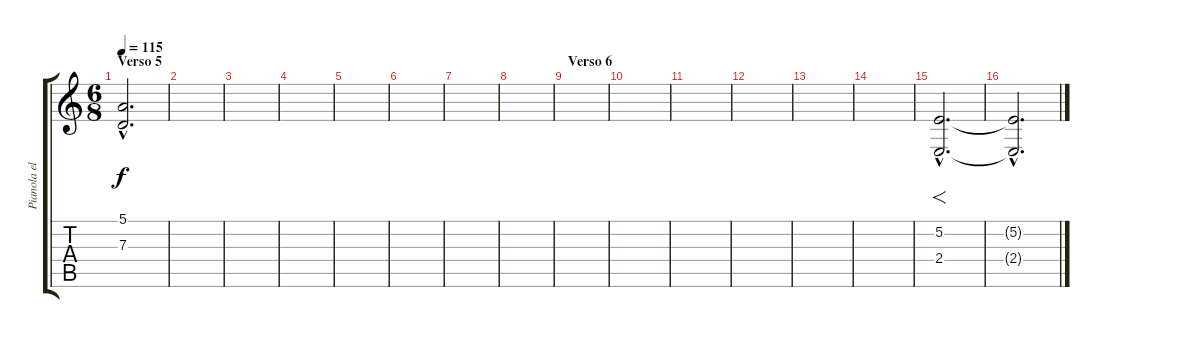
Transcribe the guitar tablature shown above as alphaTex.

\track ("Pianola elettrica" "Pianola el") {instrument pad7halo}
\staff {score tabs}
\tuning (E4 B3 G3 D3 A2 E2) {hide}
\ts (6 8)
\section ("" "Verso 5")
\tempo 115
\clef g2
\ks c
(5.1{hac t} 7.3{hac t}).2{d dy f volume 7} |
|
|
|
|
|
|
|
\section ("" "Verso 6")
|
|
|
|
|
|
(5.2{hac} 2.4{hac}).2{f d} |
(5.2{hac t} 2.4{hac t}).2{d}
